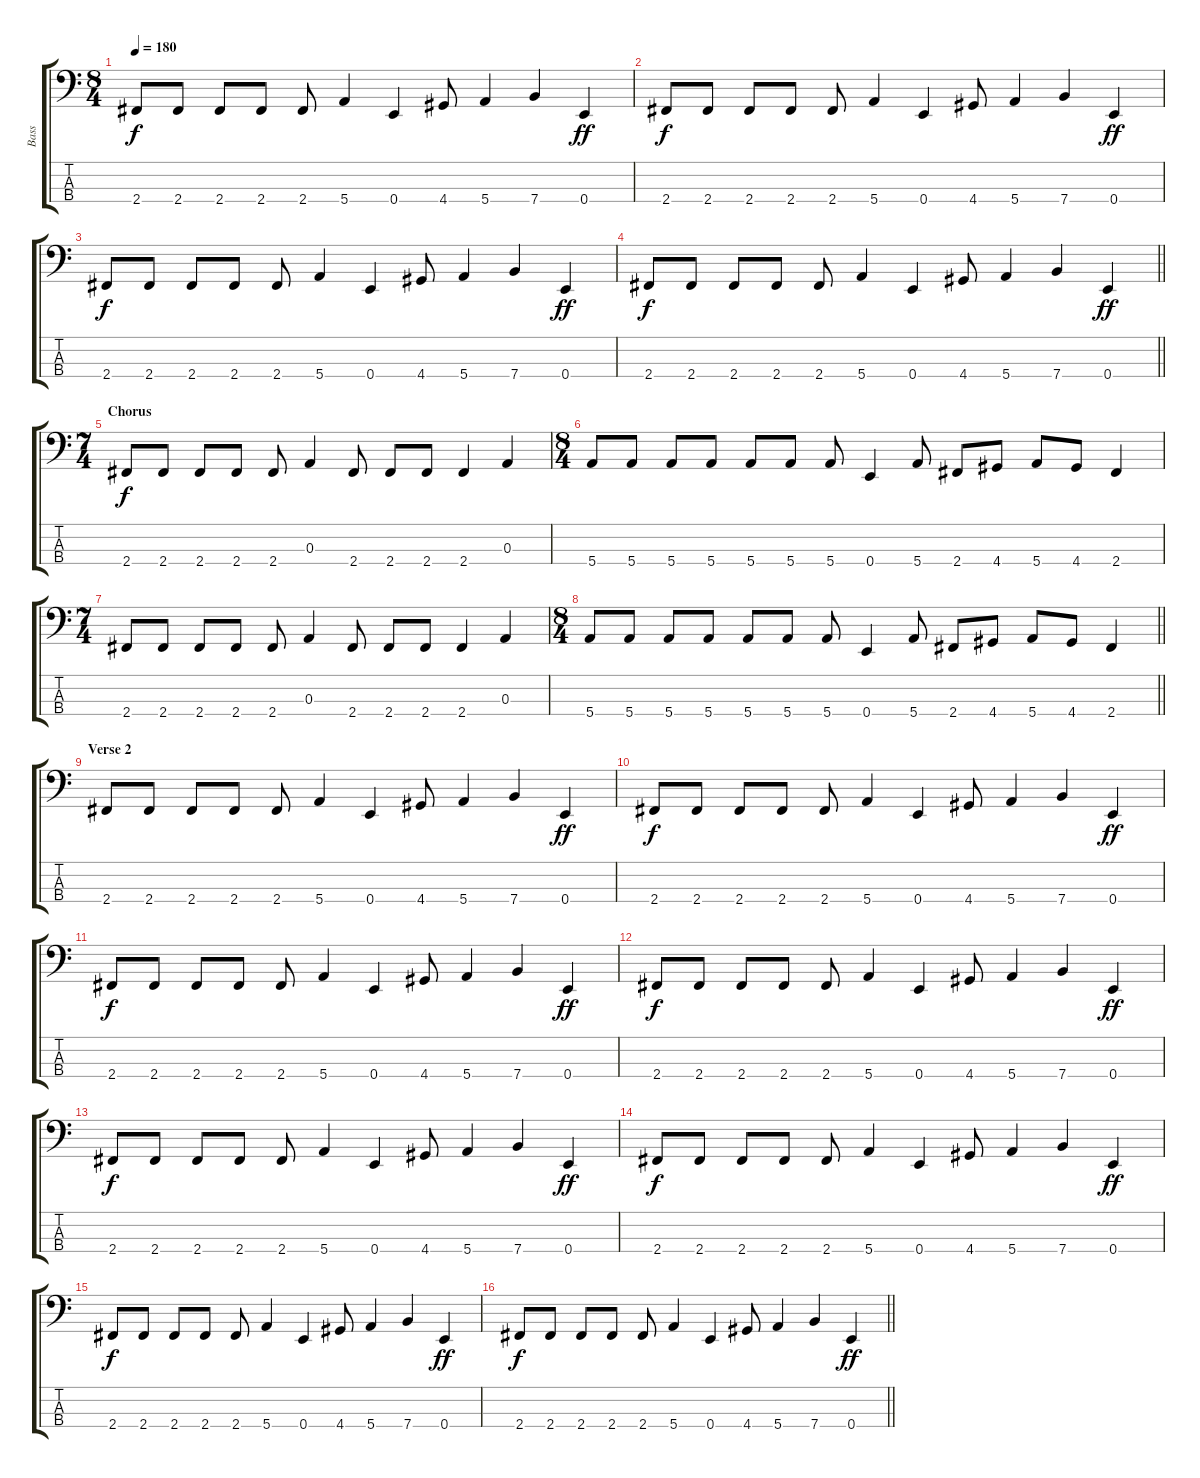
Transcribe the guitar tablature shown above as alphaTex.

\track ("Bass" "Bass") {instrument electricbassfinger}
\staff {score tabs}
\tuning (G2 D2 A1 E1) {hide}
\ts (8 4)
\tempo 180
\clef f4
\ks c
2.4.8{dy f} 2.4.8 2.4.8 2.4.8 2.4.8 5.4.4 0.4.4 4.4.8 5.4.4 7.4.4 0.4.4{dy ff} |
2.4.8{dy f} 2.4.8 2.4.8 2.4.8 2.4.8 5.4.4 0.4.4 4.4.8 5.4.4 7.4.4 0.4.4{dy ff} |
2.4.8{dy f} 2.4.8 2.4.8 2.4.8 2.4.8 5.4.4 0.4.4 4.4.8 5.4.4 7.4.4 0.4.4{dy ff} |
\barLineRight lightlight
2.4.8{dy f} 2.4.8 2.4.8 2.4.8 2.4.8 5.4.4 0.4.4 4.4.8 5.4.4 7.4.4 0.4.4{dy ff} |
\ts (7 4)
\section ("" "Chorus")
2.4.8{dy f} 2.4.8 2.4.8 2.4.8 2.4.8 0.3.4 2.4.8 2.4.8 2.4.8 2.4.4 0.3.4 |
\ts (8 4)
5.4.8 5.4.8 5.4.8 5.4.8 5.4.8 5.4.8 5.4.8 0.4.4 5.4.8 2.4.8 4.4.8 5.4.8 4.4.8 2.4.4 |
\ts (7 4)
2.4.8 2.4.8 2.4.8 2.4.8 2.4.8 0.3.4 2.4.8 2.4.8 2.4.8 2.4.4 0.3.4 |
\ts (8 4)
\barLineRight lightlight
5.4.8 5.4.8 5.4.8 5.4.8 5.4.8 5.4.8 5.4.8 0.4.4 5.4.8 2.4.8 4.4.8 5.4.8 4.4.8 2.4.4 |
\section ("" "Verse 2")
2.4.8 2.4.8 2.4.8 2.4.8 2.4.8 5.4.4 0.4.4 4.4.8 5.4.4 7.4.4 0.4.4{dy ff} |
2.4.8{dy f} 2.4.8 2.4.8 2.4.8 2.4.8 5.4.4 0.4.4 4.4.8 5.4.4 7.4.4 0.4.4{dy ff} |
2.4.8{dy f} 2.4.8 2.4.8 2.4.8 2.4.8 5.4.4 0.4.4 4.4.8 5.4.4 7.4.4 0.4.4{dy ff} |
2.4.8{dy f} 2.4.8 2.4.8 2.4.8 2.4.8 5.4.4 0.4.4 4.4.8 5.4.4 7.4.4 0.4.4{dy ff} |
2.4.8{dy f} 2.4.8 2.4.8 2.4.8 2.4.8 5.4.4 0.4.4 4.4.8 5.4.4 7.4.4 0.4.4{dy ff} |
2.4.8{dy f} 2.4.8 2.4.8 2.4.8 2.4.8 5.4.4 0.4.4 4.4.8 5.4.4 7.4.4 0.4.4{dy ff} |
2.4.8{dy f} 2.4.8 2.4.8 2.4.8 2.4.8 5.4.4 0.4.4 4.4.8 5.4.4 7.4.4 0.4.4{dy ff} |
\barLineRight lightlight
2.4.8{dy f} 2.4.8 2.4.8 2.4.8 2.4.8 5.4.4 0.4.4 4.4.8 5.4.4 7.4.4 0.4.4{dy ff}
